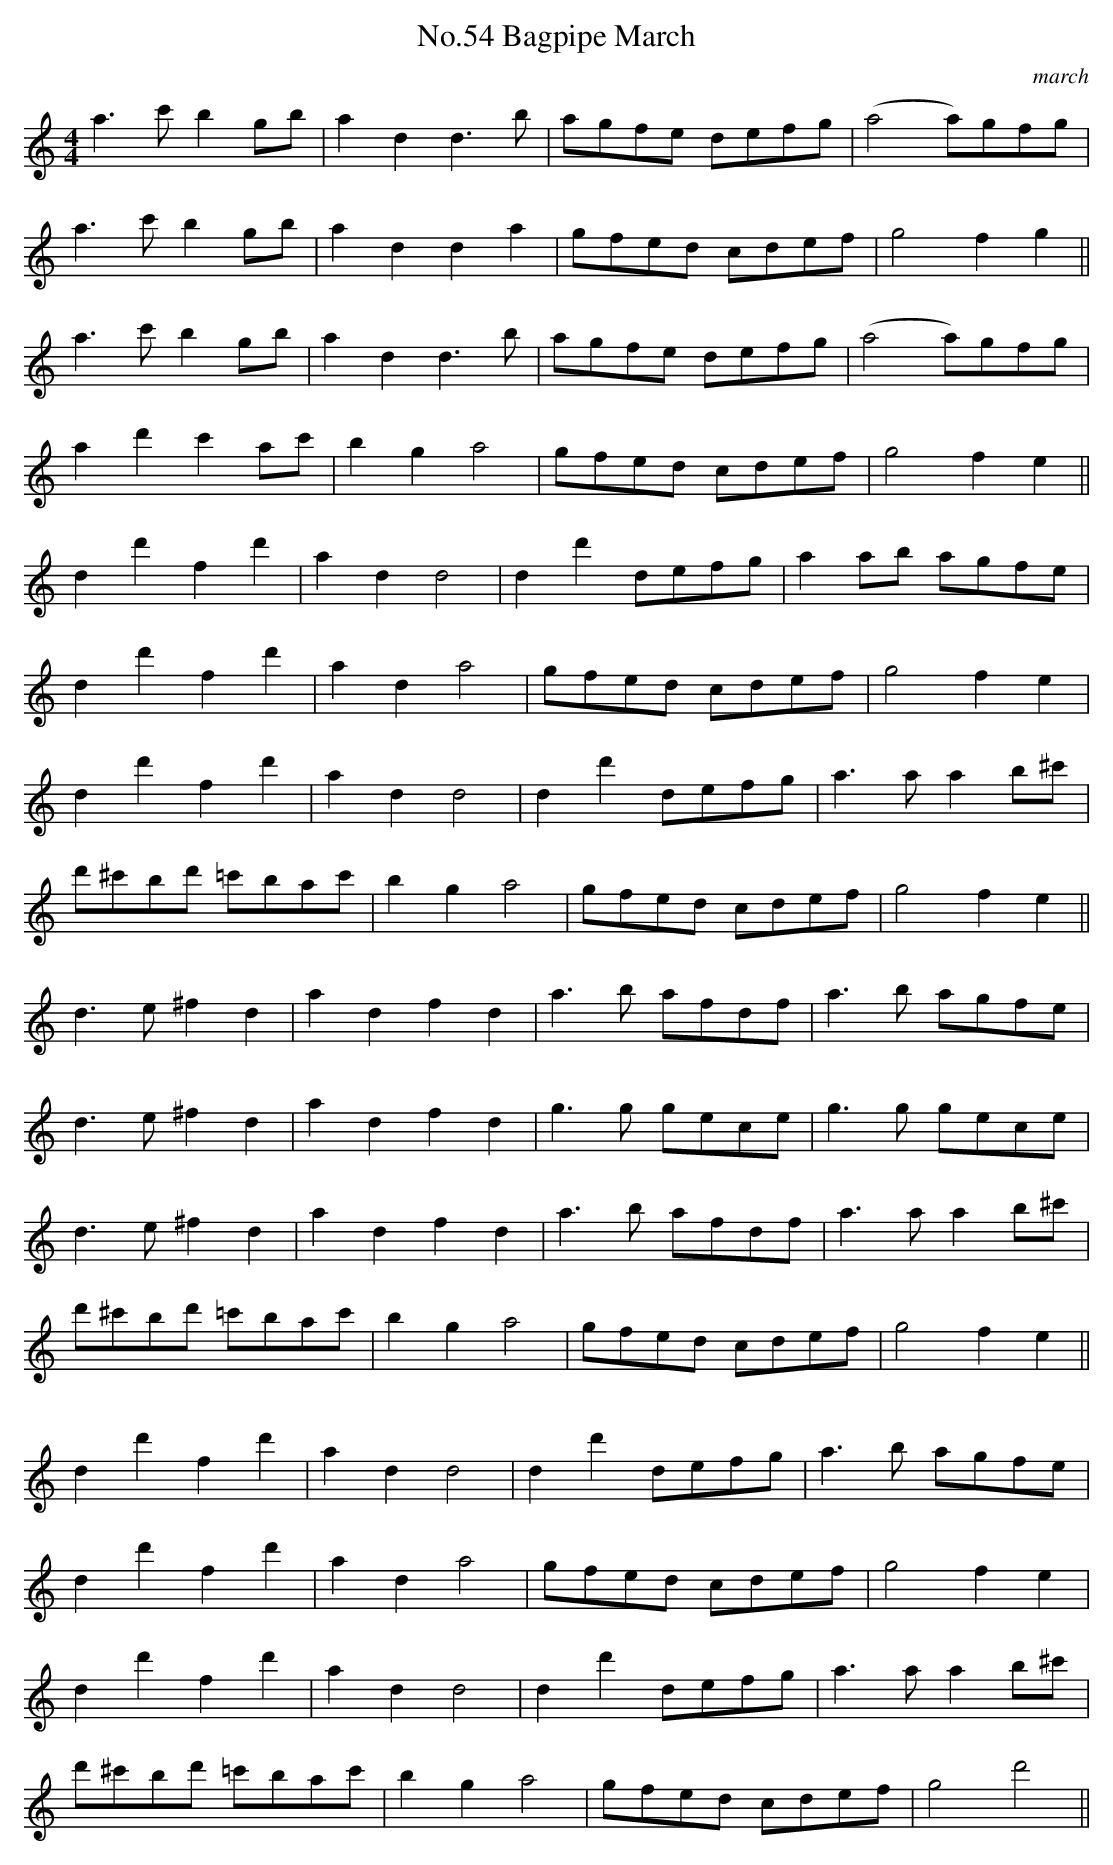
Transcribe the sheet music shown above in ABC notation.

X:1
T:No.54 Bagpipe March
C:march
M:4/4
L:1/8
K:C
a3c'b2gb|a2d2d3b|agfe defg|(a4a)gfg|
a3c'b2gb|a2d2d2a2|gfed cdef|g4f2g2||
a3c'b2gb|a2d2d3b|agfe defg|(a4a)gfg|
a2d'2c'2ac'|b2g2a4|gfed cdef|g4f2e2||
d2d'2f2d'2|a2d2d4|d2d'2defg|a2ab agfe|
d2d'2f2d'2|a2d2a4|gfed cdef|g4f2e2|
d2d'2f2d'2|a2d2d4|d2d'2defg|a3aa2b^c'|
d'^c'bd' =c'bac'|b2g2a4|gfed cdef|g4f2e2||
d3e^f2d2|a2d2f2d2|a3b afdf|a3b agfe|
d3e^f2d2|a2d2f2d2|g3g gece|g3g gece|
d3e^f2d2|a2d2f2d2|a3b afdf|a3a a2b^c'|
d'^c'bd' =c'bac'|b2g2a4|gfed cdef|g4f2e2||
d2d'2f2d'2|a2d2d4|d2d'2defg|a3b agfe|
d2d'2f2d'2|a2d2a4|gfed cdef|g4f2e2|
d2d'2f2d'2|a2d2d4|d2d'2defg|a3aa2b^c'|
d'^c'bd' =c'bac'|b2g2a4|gfed cdef|g4d'4||
@
@
@
